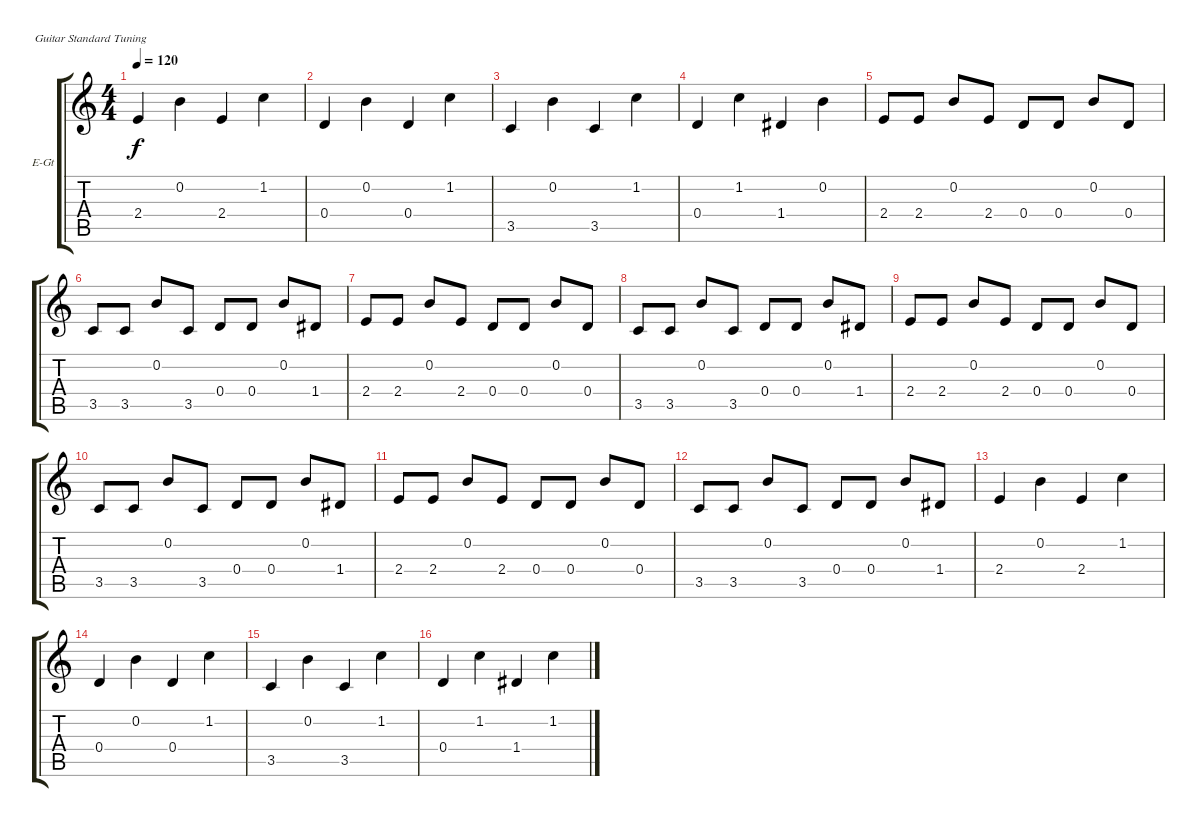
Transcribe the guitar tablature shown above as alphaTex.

\defaultSystemsLayout 4
\bracketExtendMode groupsimilarinstruments
\firstSystemTrackNameOrientation horizontal
\otherSystemsTrackNameOrientation horizontal
\track ("Electric Guitar" "E-Gt") {mute instrument overdrivenguitar}
\staff {score tabs}
\tuning (E4 B3 G3 D3 A2 E2)
\ts (4 4)
\tempo 120
\clef g2
\scale
0.333333
\ks c
2.4.4{dy f} 0.2.4 2.4.4 1.2.4 |
\scale
0.333333 0.4.4 0.2.4 0.4.4 1.2.4 |
\scale
0.333333 3.5.4 0.2.4 3.5.4 1.2.4 |
\scale
0.333333 0.4.4 1.2.4 1.4.4 0.2.4 |
\scale
0.333333 2.4.8 2.4.8 0.2.8 2.4.8 0.4.8 0.4.8 0.2.8 0.4.8 |
\scale
0.333333 3.5.8 3.5.8 0.2.8 3.5.8 0.4.8 0.4.8 0.2.8 1.4.8 |
\scale
0.333333 2.4.8 2.4.8 0.2.8 2.4.8 0.4.8 0.4.8 0.2.8 0.4.8 |
\scale
0.333333 3.5.8 3.5.8 0.2.8 3.5.8 0.4.8 0.4.8 0.2.8 1.4.8 |
\scale
0.333333 2.4.8 2.4.8 0.2.8 2.4.8 0.4.8 0.4.8 0.2.8 0.4.8 |
\scale
0.333333 3.5.8 3.5.8 0.2.8 3.5.8 0.4.8 0.4.8 0.2.8 1.4.8 |
\scale
0.333333 2.4.8 2.4.8 0.2.8 2.4.8 0.4.8 0.4.8 0.2.8 0.4.8 |
\scale
0.333333 3.5.8 3.5.8 0.2.8 3.5.8 0.4.8 0.4.8 0.2.8 1.4.8 |
\scale
0.333333 2.4.4 0.2.4 2.4.4 1.2.4 |
\scale
0.333333 0.4.4 0.2.4 0.4.4 1.2.4 |
\scale
0.333333 3.5.4 0.2.4 3.5.4 1.2.4 |
\scale
0.333333 0.4.4 1.2.4 1.4.4 1.2.4
